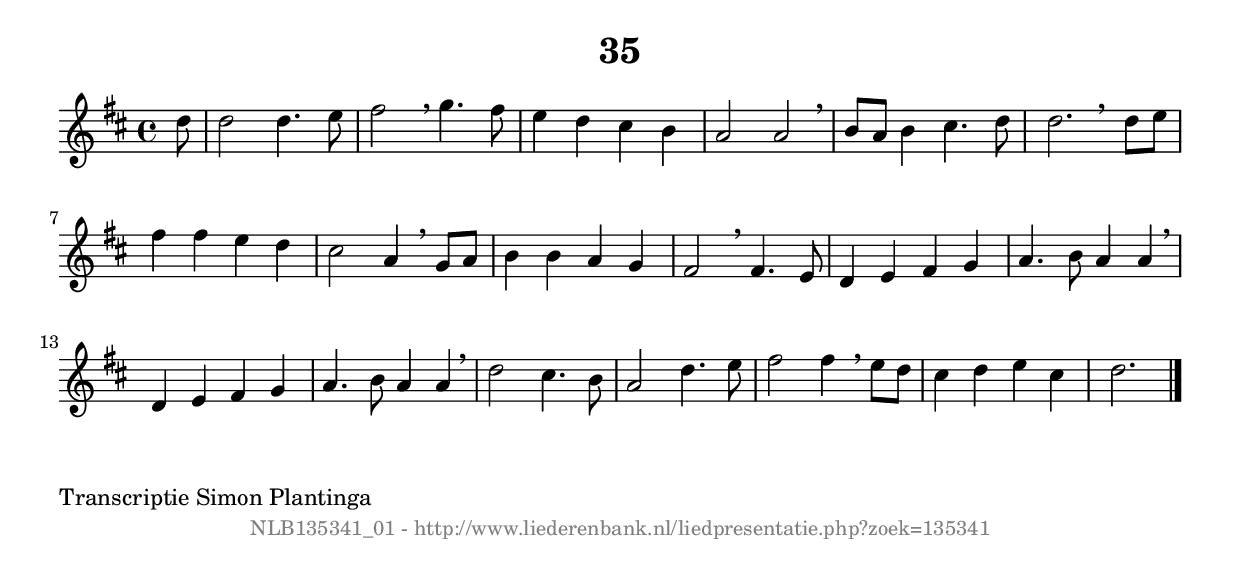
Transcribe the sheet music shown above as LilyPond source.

%
% produced by wce2krn 1.64 (7 June 2014)
%
\version"2.16"
#(append! paper-alist '(("long" . (cons (* 210 mm) (* 2000 mm)))))
#(set-default-paper-size "long")
sb = {\breathe}
mBreak = {\breathe }
bBreak = {\breathe }
x = {\once\override NoteHead #'style = #'cross }
gl=\glissando
itime={\override Staff.TimeSignature #'stencil = ##f }
ficta = {\once\set suggestAccidentals = ##t}
fine = {\once\override Score.RehearsalMark #'self-alignment-X = #1 \mark \markup {\italic{Fine}}}
dc = {\once\override Score.RehearsalMark #'self-alignment-X = #1 \mark \markup {\italic{D.C.}}}
dcf = {\once\override Score.RehearsalMark #'self-alignment-X = #1 \mark \markup {\italic{D.C. al Fine}}}
dcc = {\once\override Score.RehearsalMark #'self-alignment-X = #1 \mark \markup {\italic{D.C. al Coda}}}
ds = {\once\override Score.RehearsalMark #'self-alignment-X = #1 \mark \markup {\italic{D.S.}}}
dsf = {\once\override Score.RehearsalMark #'self-alignment-X = #1 \mark \markup {\italic{D.S. al Fine}}}
dsc = {\once\override Score.RehearsalMark #'self-alignment-X = #1 \mark \markup {\italic{D.S. al Coda}}}
pv = {\set Score.repeatCommands = #'((volta "1"))}
sv = {\set Score.repeatCommands = #'((volta "2"))}
tv = {\set Score.repeatCommands = #'((volta "3"))}
qv = {\set Score.repeatCommands = #'((volta "4"))}
xv = {\set Score.repeatCommands = #'((volta #f))}
\header{ tagline = ""
title = "35"
}
\score {{
\key d \major
\relative g'
{
\set melismaBusyProperties = #'()
\partial 32*4
\time 4/4
\tempo 4=120
\override Score.MetronomeMark #'transparent = ##t
\override Score.RehearsalMark #'break-visibility = #(vector #t #t #f)
d'8 | d2 d4. e8 | fis2 \sb g4. fis8 | e4 d4 cis4 b4 | a2 a2 \sb | b8 a8 b4 cis4. d8 | d2. \bar ":|:" \bBreak
d8 e8 | fis4 fis4 e4 d4 | cis2 a4 \sb g8 a8 | b4 b4 a4 g4 | fis2 \sb fis4. e8 | d4 e4 fis4 g4 | a4. b8 a4 a4 | \mBreak \bar "|"
d,4 e4 fis4 g4 | a4. b8 a4 a4 \sb | d2 cis4. b8 | a2 d4. e8 | fis2 fis4 \sb e8 d8 | cis4 d4 e4 cis4 | d2. \bar "|."
 }}
 \midi { }
 \layout {
            indent = 0.0\cm
}
}
\markup { \wordwrap-string #" 
Transcriptie Simon Plantinga
"}
\markup { \vspace #0 } \markup { \with-color #grey \fill-line { \center-column { \smaller "NLB135341_01 - http://www.liederenbank.nl/liedpresentatie.php?zoek=135341" } } }
